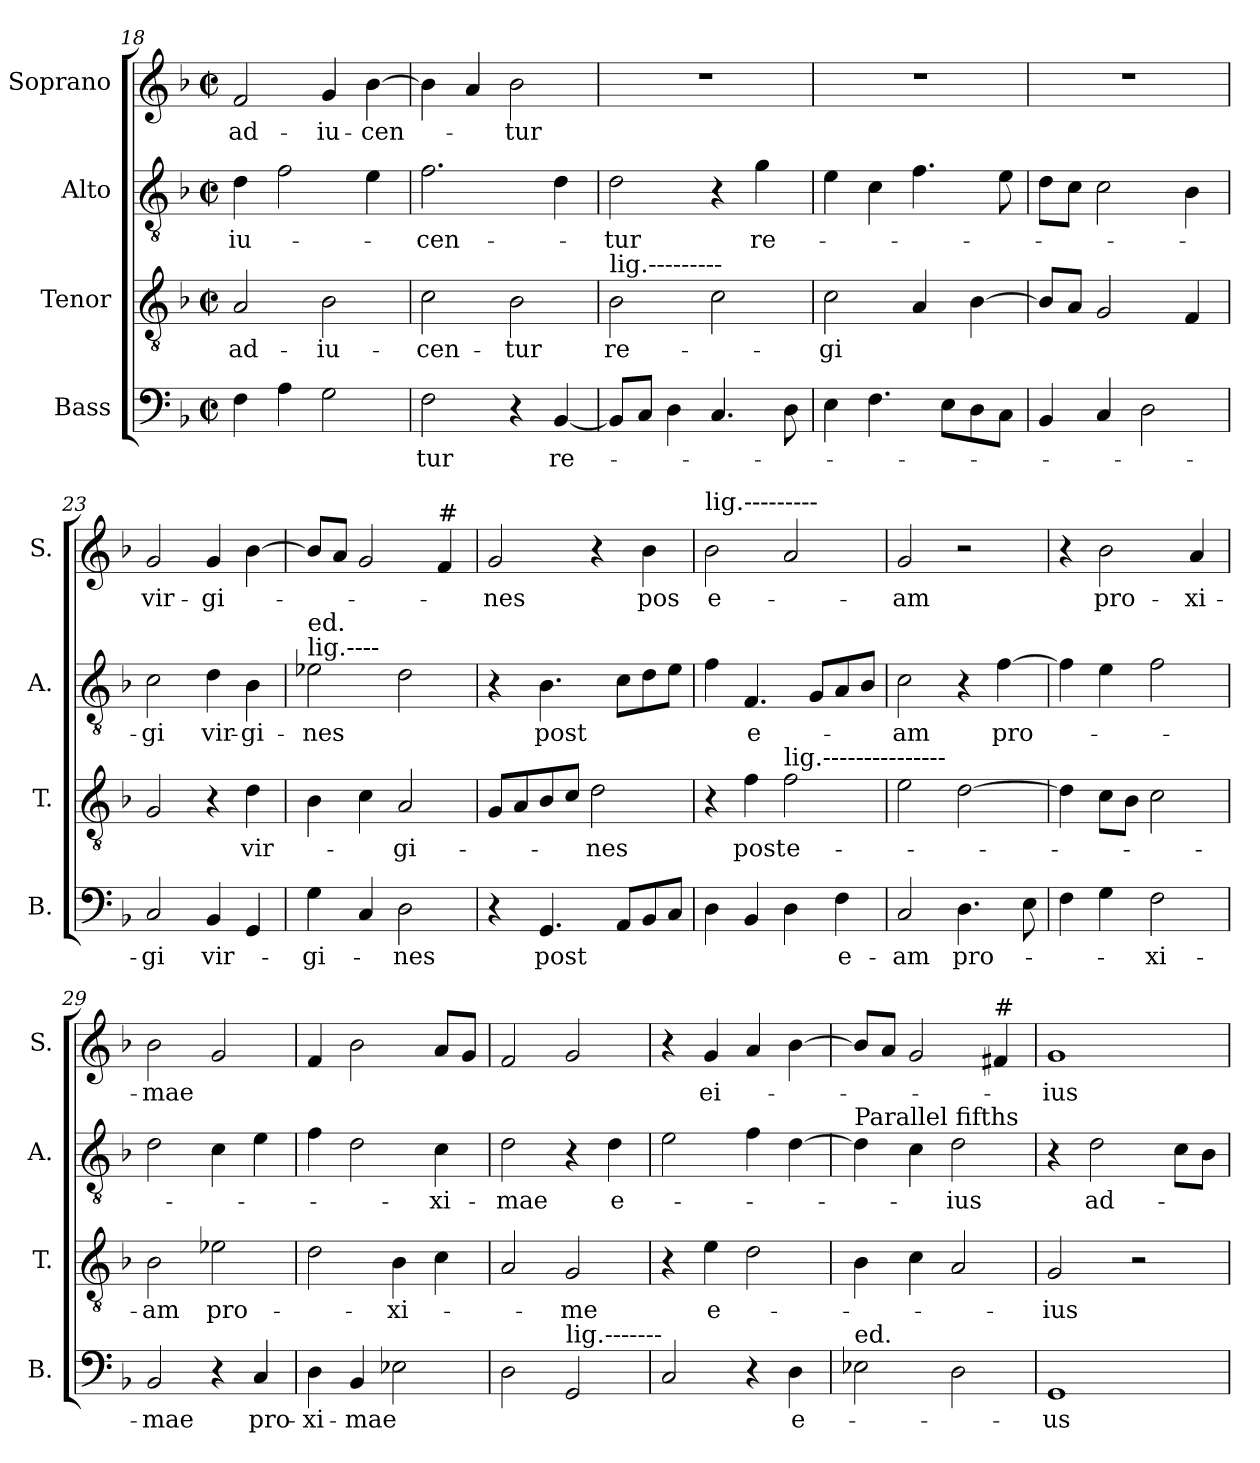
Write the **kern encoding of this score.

**kern	**text	**kern	**text	**kern	**text	**kern	**text
*part4	*part4	*part3	*part3	*part2	*part2	*part1	*part1
*staff4	*staff4	*staff3	*staff3	*staff2	*staff2	*staff1	*staff1
*I"Bass	*	*I"Tenor	*	*I"Alto	*	*I"Soprano	*
*I'B.	*	*I'T.	*	*I'A.	*	*I'S.	*
*clefF4	*	*clefGv2	*	*clefGv2	*	*clefG2	*
*k[b-]	*	*k[b-]	*	*k[b-]	*	*k[b-]	*
*M2/2	*	*M2/2	*	*M2/2	*	*M2/2	*
*met(c|)	*	*met(c|)	*	*met(c|)	*	*met(c|)	*
=18	=18	=18	=18	=18	=18	=18	=18
!	!	!	!LO:LY:b	!	!LO:LY:b	!	!LO:LY:b
4F\	.	2A/	ad-	4d\	-iu-	2f/	ad-
4A\	.	.	.	2f\	.	.	.
!	!	!	!LO:LY:b	!	!	!	!LO:LY:b
2G\	.	2B-\	-iu-	.	.	4g/	-iu-
!	!	!	!	!	!	!	!LO:LY:b
.	.	.	.	4e\	.	[4b-\	-cen-
=19	=19	=19	=19	=19	=19	=19	=19
!	!LO:LY:b	!	!LO:LY:b	!	!LO:LY:b	!	!
2F\	-tur	2c\	-cen-	2.f\	-cen-	4b-\]	.
.	.	.	.	.	.	4a/	.
!	!	!	!LO:LY:b	!	!	!	!LO:LY:b
4r	.	2B-\	tur	.	.	2b-\	-tur
!	!LO:LY:b	!	!	!	!	!	!
[4BB-/	re-	.	.	4d\	.	.	.
=20	=20	=20	=20	=20	=20	=20	=20
!	!	!LO:TX:a:t=lig.---------	!	!	!	!	!
!	!	!	!LO:LY:b	!	!LO:LY:b	!	!
8BB-/L]	.	2B-\	re-	2d\	-tur	1r	.
8C/J	.	.	.	.	.	.	.
4D\	.	.	.	.	.	.	.
4.C/	.	2c\	.	4r	.	.	.
!	!	!	!	!	!LO:LY:b	!	!
.	.	.	.	4g\	re-	.	.
8D\	.	.	.	.	.	.	.
=21	=21	=21	=21	=21	=21	=21	=21
!	!	!	!LO:LY:b	!	!	!	!
4E\	.	2c\	-gi	4e\	.	1r	.
4.F\	.	.	.	4c\	.	.	.
.	.	4A/	.	4.f\	.	.	.
8E\L	.	.	.	.	.	.	.
8D\	.	[4B-\	.	.	.	.	.
8C\J	.	.	.	8e\	.	.	.
=22	=22	=22	=22	=22	=22	=22	=22
4BB-/	.	8B-/L]	.	8d\L	.	1r	.
.	.	8A/J	.	8c\J	.	.	.
4C/	.	2G/	.	2c\	.	.	.
2D\	.	.	.	.	.	.	.
.	.	4F/	.	4B-\	.	.	.
=23	=23	=23	=23	=23	=23	=23	=23
!	!LO:LY:b	!	!	!	!LO:LY:b	!	!LO:LY:b
2C/	-gi	2G/	.	2c\	-gi	2g/	vir-
!	!LO:LY:b	!	!	!	!LO:LY:b	!	!LO:LY:b
4BB-/	vir-	4r	.	4d\	vir-	4g/	-gi-
!	!	!	!LO:LY:b	!	!LO:LY:b	!	!
4GG/	.	4d\	vir-	4B-\	-gi-	[4b-\	.
=24	=24	=24	=24	=24	=24	=24	=24
!	!	!	!	!LO:TX:a:t=lig.----	!	!	!
!	!	!	!	!LO:TX:a:t=ed.	!	!	!
!	!LO:LY:b	!	!	!	!LO:LY:b	!	!
4G\	-gi-	4B-\	.	2e-X\	-nes	8b-/L]	.
.	.	.	.	.	.	8a/J	.
4C/	.	4c\	.	.	.	2g/	.
!	!LO:LY:b	!	!LO:LY:b	!	!	!	!
2D\	-nes	2A/	gi-	2d\	.	.	.
!	!	!	!	!	!	!LO:TX:a:t=#	!
.	.	.	.	.	.	4f/	.
=25	=25	=25	=25	=25	=25	=25	=25
!	!	!	!	!	!	!	!LO:LY:b
4r	.	8G/L	.	4r	.	2g/	-nes
.	.	8A/	.	.	.	.	.
!	!LO:LY:b	!	!	!	!LO:LY:b	!	!
4.GG/	-post	8B-/	.	4.B-\	-post	.	.
.	.	8c/J	.	.	.	.	.
!	!	!	!LO:LY:b	!	!	!	!
.	.	2d\	-nes	.	.	4r	.
8AA/L	.	.	.	8c\L	.	.	.
!	!	!	!	!	!	!	!LO:LY:b
8BB-/	.	.	.	8d\	.	4b-\	pos
8C/J	.	.	.	8e\J	.	.	.
=26	=26	=26	=26	=26	=26	=26	=26
!	!	!	!	!	!	!LO:TX:a:t=lig.---------	!
!	!	!	!	!	!	!	!LO:LY:b
4D\	.	4r	.	4f\	.	2b-\	e-
!	!	!	!LO:LY:b	!	!LO:LY:b	!	!
4BB-/	.	4f\	post	4.F/	e-	.	.
!	!	!LO:TX:a:t=lig.---------------	!	!	!	!	!
!	!	!	!LO:LY:b	!	!	!	!
4D\	.	2f\	e-	.	.	2a/	.
.	.	.	.	8G/L	.	.	.
!	!LO:LY:b	!	!	!	!	!	!
4F\	e-	.	.	8A/	.	.	.
.	.	.	.	8B-/J	.	.	.
=27	=27	=27	=27	=27	=27	=27	=27
!	!LO:LY:b	!	!	!	!LO:LY:b	!	!LO:LY:b
2C/	-am	2e\	.	2c\	-am	2g/	-am
!	!LO:LY:b	!	!	!	!	!	!
4.D\	pro-	[2d\	.	4r	.	2r	.
!	!	!	!	!	!LO:LY:b	!	!
.	.	.	.	[4f\	pro-	.	.
8E\	.	.	.	.	.	.	.
=28	=28	=28	=28	=28	=28	=28	=28
4F\	.	4d\]	.	4f\]	.	4r	.
!	!	!	!	!	!	!	!LO:LY:b
4G\	.	8c\L	.	4e\	.	2b-\	pro-
.	.	8B-\J	.	.	.	.	.
!	!LO:LY:b	!	!	!	!	!	!
2F\	-xi-	2c\	.	2f\	.	.	.
!	!	!	!	!	!	!	!LO:LY:b
.	.	.	.	.	.	4a/	-xi-
=29	=29	=29	=29	=29	=29	=29	=29
!	!LO:LY:b	!	!LO:LY:b	!	!	!	!LO:LY:b
2BB-/	-mae	2B-\	-am	2d\	.	2b-\	-mae
!	!	!	!LO:LY:b	!	!	!	!
4r	.	2e-X\	pro-	4c\	.	2g/	.
!	!LO:LY:b	!	!	!	!	!	!
4C/	pro-	.	.	4e\	.	.	.
=30	=30	=30	=30	=30	=30	=30	=30
!	!LO:LY:b	!	!	!	!	!	!
4D\	-xi-	2d\	.	4f\	.	4f/	.
!	!LO:LY:b	!	!	!	!	!	!
4BB-/	-mae	.	.	2d\	.	2b-\	.
!	!	!	!LO:LY:b	!	!	!	!
2E-X\	.	4B-\	-xi-	.	.	.	.
!	!	!	!	!	!LO:LY:b	!	!
.	.	4c\	.	4c\	-xi-	8a/L	.
.	.	.	.	.	.	8g/J	.
=31	=31	=31	=31	=31	=31	=31	=31
!	!	!	!	!	!LO:LY:b	!	!
2D\	.	2A/	.	2d\	-mae	2f/	.
!LO:TX:a:t=lig.-------	!	!	!	!	!	!	!
!	!	!	!LO:LY:b	!	!	!	!
2GG/	.	2G/	-me	4r	.	2g/	.
!	!	!	!	!	!LO:LY:b	!	!
.	.	.	.	4d\	e-	.	.
=32	=32	=32	=32	=32	=32	=32	=32
2C/	.	4r	.	2e\	.	4r	.
!	!	!	!LO:LY:b	!	!	!	!LO:LY:b
.	.	4e\	e-	.	.	4g/	ei-
4r	.	2d\	.	4f\	.	4a/	.
!	!LO:LY:b	!	!	!	!	!	!
4D\	e-	.	.	[4d\	.	[4b-\	.
=33	=33	=33	=33	=33	=33	=33	=33
!	!	!	!	!LO:TX:a:t=Parallel fifths	!	!	!
!LO:TX:a:t=ed.	!	!	!	!	!	!	!
2E-X\	.	4B-\	.	4d\]	.	8b-/L]	.
.	.	.	.	.	.	8a/J	.
.	.	4c\	.	4c\	.	2g/	.
!	!	!	!	!	!LO:LY:b	!	!
2D\	.	2A/	.	2d\	-ius	.	.
!	!	!	!	!	!	!LO:TX:a:t=#	!
.	.	.	.	.	.	4f#X/	.
=34	=34	=34	=34	=34	=34	=34	=34
!	!LO:LY:b	!	!LO:LY:b	!	!	!	!LO:LY:b
1GG	-us	2G/	-ius	4r	.	1g	-ius
!	!	!	!	!	!LO:LY:b	!	!
.	.	.	.	2d\	ad-	.	.
.	.	2r	.	.	.	.	.
.	.	.	.	8c\L	.	.	.
.	.	.	.	8B-\J	.	.	.
=	=	=	=	=	=	=	=
*-	*-	*-	*-	*-	*-	*-	*-
